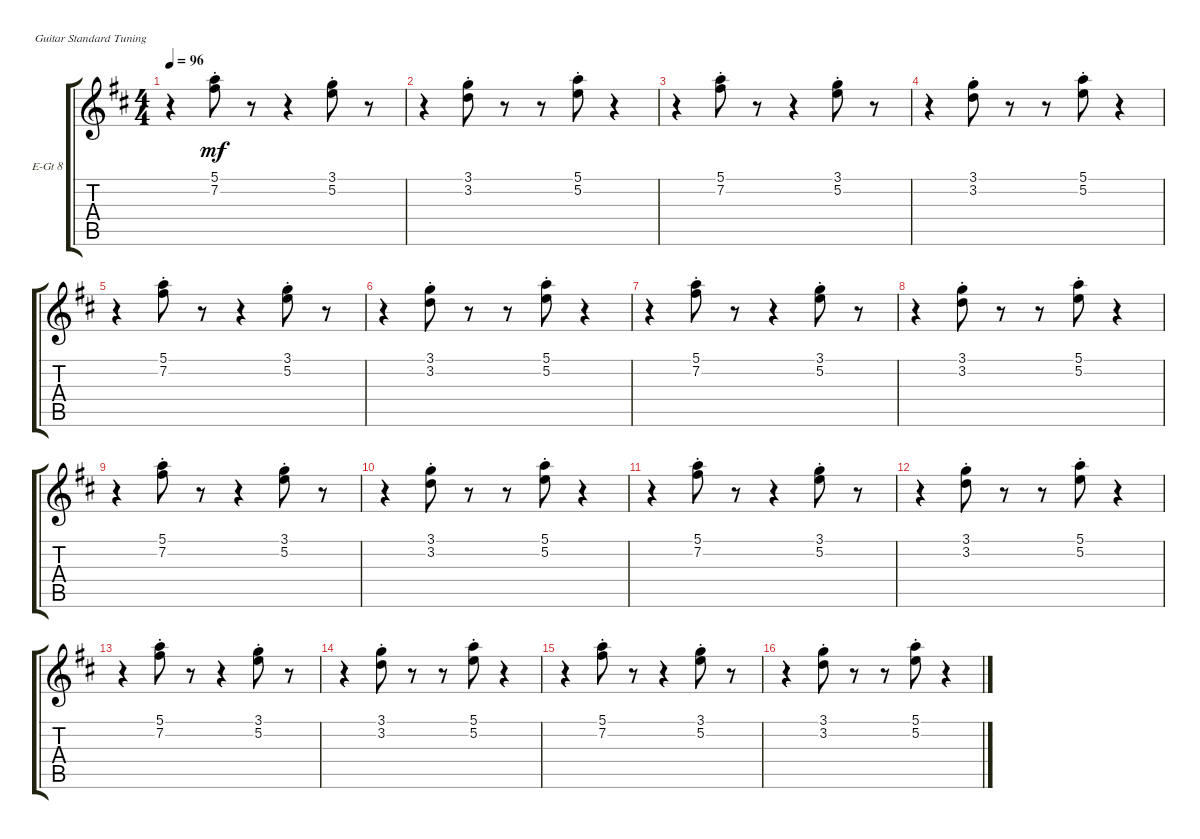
\defaultSystemsLayout 4
\bracketExtendMode groupsimilarinstruments
\firstSystemTrackNameOrientation horizontal
\otherSystemsTrackNameOrientation horizontal
\track ("Electric Guitar 8" "E-Gt 8") {instrument electricguitarclean}
\staff {score tabs}
\tuning (E4 B3 G3 D3 A2 E2)
\ts (4 4)
\tempo 96
\clef g2
\ks d
r.4{dy mf} (7.2 5.1{st}).8 r.8 r.4 (3.1 5.2{st}).8 r.8 |
r.4 (3.2 3.1{st}).8 r.8 r.8 (5.1{st} 5.2).8 r.4 |
r.4 (7.2 5.1{st}).8 r.8 r.4 (3.1 5.2{st}).8 r.8 |
r.4 (3.2 3.1{st}).8 r.8 r.8 (5.1{st} 5.2).8 r.4 |
r.4 (7.2 5.1{st}).8 r.8 r.4 (3.1 5.2{st}).8 r.8 |
r.4 (3.2 3.1{st}).8 r.8 r.8 (5.1{st} 5.2).8 r.4 |
r.4 (7.2 5.1{st}).8 r.8 r.4 (3.1 5.2{st}).8 r.8 |
r.4 (3.2 3.1{st}).8 r.8 r.8 (5.1{st} 5.2).8 r.4 |
r.4 (7.2 5.1{st}).8 r.8 r.4 (3.1 5.2{st}).8 r.8 |
r.4 (3.2 3.1{st}).8 r.8 r.8 (5.1{st} 5.2).8 r.4 |
r.4 (7.2 5.1{st}).8 r.8 r.4 (3.1 5.2{st}).8 r.8 |
r.4 (3.2 3.1{st}).8 r.8 r.8 (5.1{st} 5.2).8 r.4 |
r.4 (7.2 5.1{st}).8 r.8 r.4 (3.1 5.2{st}).8 r.8 |
r.4 (3.2 3.1{st}).8 r.8 r.8 (5.1{st} 5.2).8 r.4 |
r.4 (7.2 5.1{st}).8 r.8 r.4 (3.1 5.2{st}).8 r.8 |
r.4 (3.2 3.1{st}).8 r.8 r.8 (5.1{st} 5.2).8 r.4
